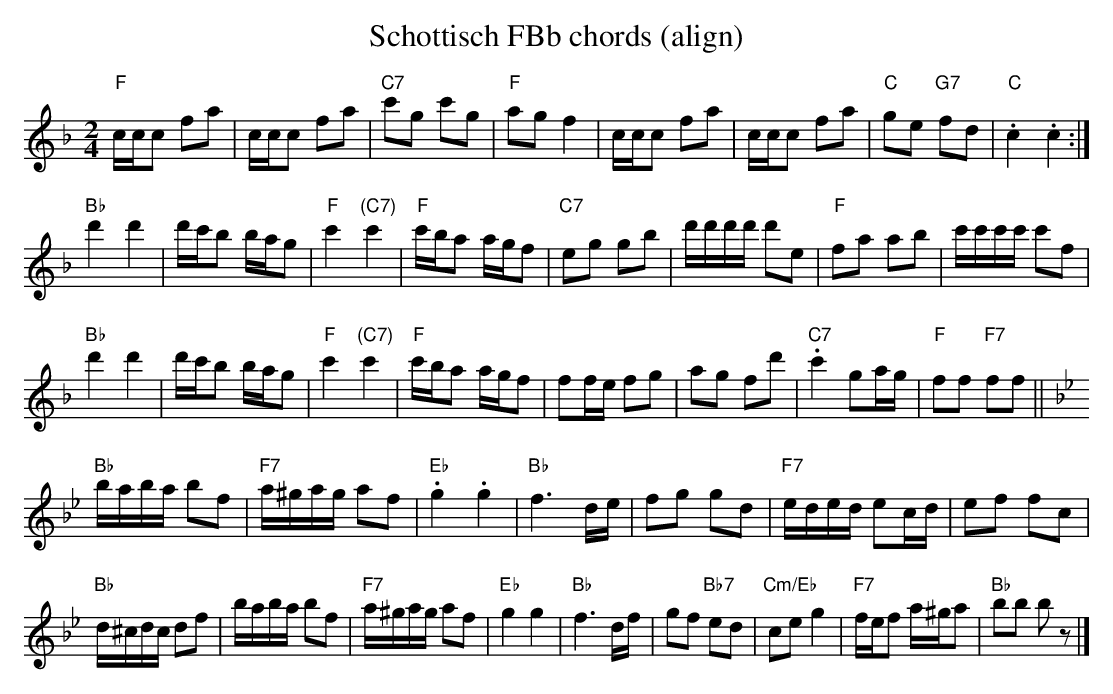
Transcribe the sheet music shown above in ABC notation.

X:1
T: Schottisch FBb chords (align)
M:2/4
L:1/16
K:F %%MIDI gchordon
"F"ccc2 f2a2 | ccc2 f2a2 | "C7"c'2g2 c'2g2 | "F"a2g2f4 | ccc2 f2a2 | ccc2 f2a2 | \
"C"g2e2 "G7"f2d2 | "C".c4.c4 :|
 "Bb"d'4d'4 | d'c'b2 bag2 | "F"c'4"(C7)"c'4 | "F"c'ba2 agf2 | "C7"e2g2 g2b2 | \
d'd'd'd' d'2e2 | "F"f2a2 a2b2 | c'c'c'c' c'2f2 |
 "Bb"d'4d'4 | d'c'b2 bag2 | "F"c'4"(C7)"c'4 | "F"c'ba2 agf2 | \
f2fe f2g2 | a2g2 f2d'2 | "C7".c'4 g2ag | "F"f2f2 "F7"f2f2 || [K:Bb]
 "Bb"baba b2f2 | "F7"a^gag a2f2 | "Eb".g4.g4 | \
"Bb"f6de | f2g2 g2d2 | "F7"eded e2cd | e2f2 f2c2 |
 "Bb"d^cdc d2f2 | baba b2f2 |  \
"F7"a^gag a2f2 | "Eb"g4g4 | "Bb"f6df | g2f2 "Bb7"e2d2 | "Cm/Eb"c2e2g4 | "F7"fef2 a^ga2 | "Bb"b2b2 b2z2 |]
